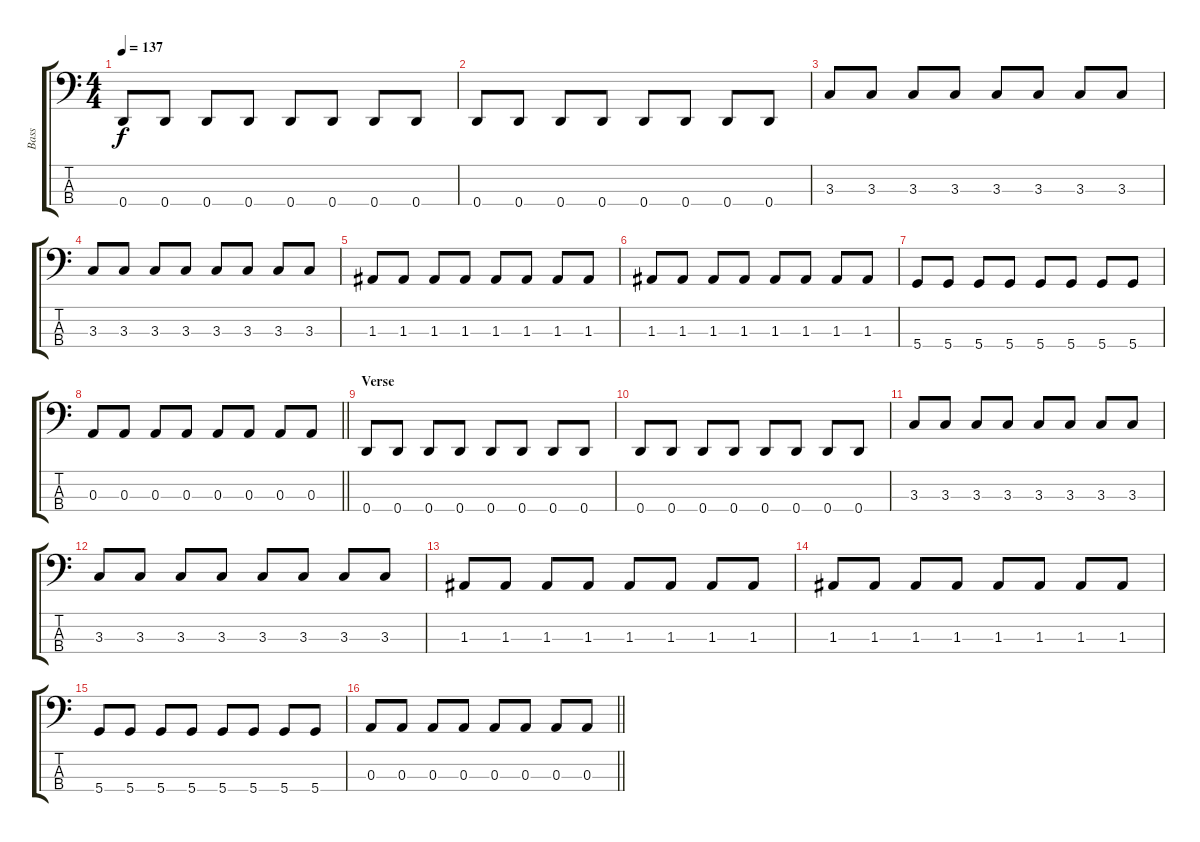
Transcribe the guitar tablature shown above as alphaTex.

\track ("Bass" "Bass") {instrument electricbassfinger}
\staff {score tabs}
\tuning (G2 D2 A1 D1) {hide}
\ts (4 4)
\section ("" "")
\tempo 137
\clef f4
\ks c
0.4.8{dy f} 0.4.8 0.4.8 0.4.8 0.4.8 0.4.8 0.4.8 0.4.8 |
0.4.8 0.4.8 0.4.8 0.4.8 0.4.8 0.4.8 0.4.8 0.4.8 |
3.3.8 3.3.8 3.3.8 3.3.8 3.3.8 3.3.8 3.3.8 3.3.8 |
3.3.8 3.3.8 3.3.8 3.3.8 3.3.8 3.3.8 3.3.8 3.3.8 |
1.3.8 1.3.8 1.3.8 1.3.8 1.3.8 1.3.8 1.3.8 1.3.8 |
1.3.8 1.3.8 1.3.8 1.3.8 1.3.8 1.3.8 1.3.8 1.3.8 |
5.4.8 5.4.8 5.4.8 5.4.8 5.4.8 5.4.8 5.4.8 5.4.8 |
\barLineRight lightlight
0.3.8 0.3.8 0.3.8 0.3.8 0.3.8 0.3.8 0.3.8 0.3.8 |
\section ("" "Verse")
0.4.8 0.4.8 0.4.8 0.4.8 0.4.8 0.4.8 0.4.8 0.4.8 |
0.4.8 0.4.8 0.4.8 0.4.8 0.4.8 0.4.8 0.4.8 0.4.8 |
3.3.8 3.3.8 3.3.8 3.3.8 3.3.8 3.3.8 3.3.8 3.3.8 |
3.3.8 3.3.8 3.3.8 3.3.8 3.3.8 3.3.8 3.3.8 3.3.8 |
1.3.8 1.3.8 1.3.8 1.3.8 1.3.8 1.3.8 1.3.8 1.3.8 |
1.3.8 1.3.8 1.3.8 1.3.8 1.3.8 1.3.8 1.3.8 1.3.8 |
5.4.8 5.4.8 5.4.8 5.4.8 5.4.8 5.4.8 5.4.8 5.4.8 |
\barLineRight lightlight
0.3.8 0.3.8 0.3.8 0.3.8 0.3.8 0.3.8 0.3.8 0.3.8
